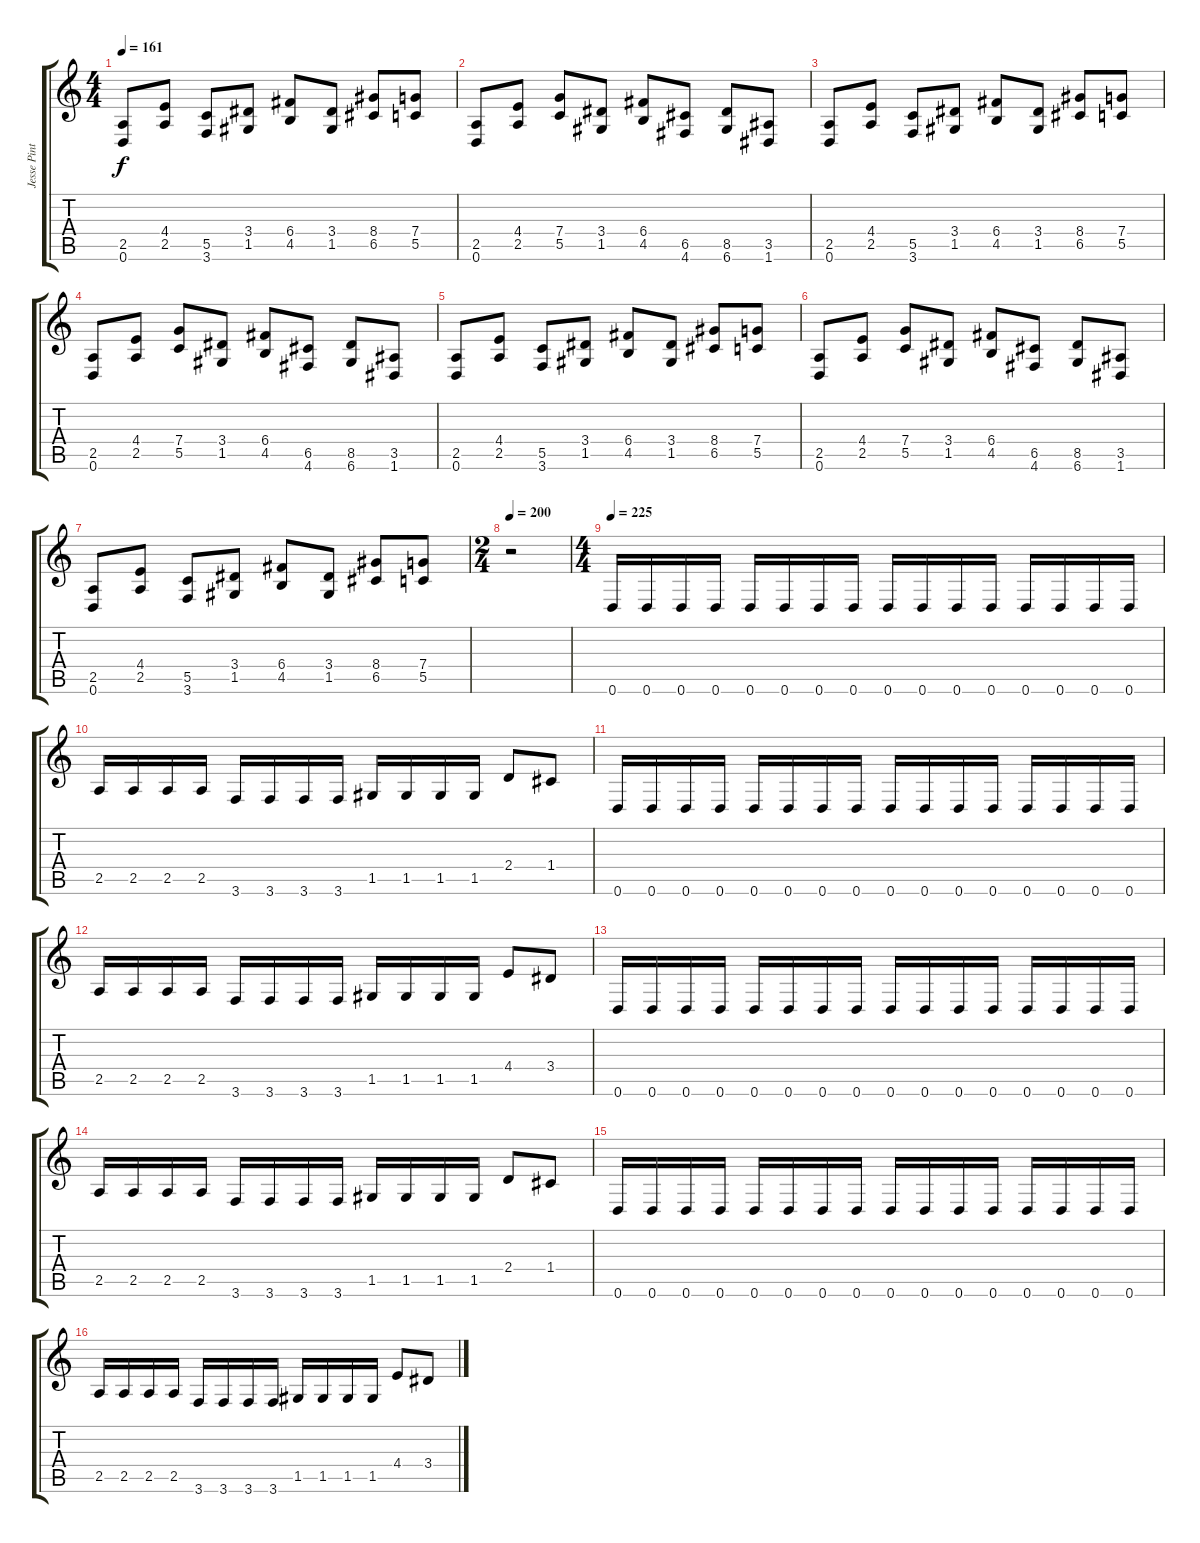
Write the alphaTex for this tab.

\track ("Jesse Pintado (Guitar 2)" "Jesse Pint") {instrument distortionguitar}
\staff {score tabs}
\tuning (D4 A3 F3 C3 G2 D2) {hide}
\ts (4 4)
\tempo 161
\clef g2
\ks c
(2.5 0.6).8{dy f} (4.4 2.5).8 (5.5 3.6).8 (3.4 1.5).8 (6.4 4.5).8 (3.4 1.5).8 (8.4 6.5).8 (7.4 5.5).8 |
(2.5 0.6).8 (4.4 2.5).8 (7.4 5.5).8 (3.4 1.5).8 (6.4 4.5).8 (6.5 4.6).8 (8.5 6.6).8 (3.5 1.6).8 |
(2.5 0.6).8 (4.4 2.5).8 (5.5 3.6).8 (3.4 1.5).8 (6.4 4.5).8 (3.4 1.5).8 (8.4 6.5).8 (7.4 5.5).8 |
(2.5 0.6).8 (4.4 2.5).8 (7.4 5.5).8 (3.4 1.5).8 (6.4 4.5).8 (6.5 4.6).8 (8.5 6.6).8 (3.5 1.6).8 |
(2.5 0.6).8 (4.4 2.5).8 (5.5 3.6).8 (3.4 1.5).8 (6.4 4.5).8 (3.4 1.5).8 (8.4 6.5).8 (7.4 5.5).8 |
(2.5 0.6).8 (4.4 2.5).8 (7.4 5.5).8 (3.4 1.5).8 (6.4 4.5).8 (6.5 4.6).8 (8.5 6.6).8 (3.5 1.6).8 |
(2.5 0.6).8 (4.4 2.5).8 (5.5 3.6).8 (3.4 1.5).8 (6.4 4.5).8 (3.4 1.5).8 (8.4 6.5).8 (7.4 5.5).8 |
\ts (2 4)
\tempo 200
r.2 |
\ts (4 4)
\tempo 225
0.6.16 0.6.16 0.6.16 0.6.16 0.6.16 0.6.16 0.6.16 0.6.16 0.6.16 0.6.16 0.6.16 0.6.16 0.6.16 0.6.16 0.6.16 0.6.16 |
2.5.16 2.5.16 2.5.16 2.5.16 3.6.16 3.6.16 3.6.16 3.6.16 1.5.16 1.5.16 1.5.16 1.5.16 2.4.8 1.4.8 |
0.6.16 0.6.16 0.6.16 0.6.16 0.6.16 0.6.16 0.6.16 0.6.16 0.6.16 0.6.16 0.6.16 0.6.16 0.6.16 0.6.16 0.6.16 0.6.16 |
2.5.16 2.5.16 2.5.16 2.5.16 3.6.16 3.6.16 3.6.16 3.6.16 1.5.16 1.5.16 1.5.16 1.5.16 4.4.8 3.4.8 |
0.6.16 0.6.16 0.6.16 0.6.16 0.6.16 0.6.16 0.6.16 0.6.16 0.6.16 0.6.16 0.6.16 0.6.16 0.6.16 0.6.16 0.6.16 0.6.16 |
2.5.16 2.5.16 2.5.16 2.5.16 3.6.16 3.6.16 3.6.16 3.6.16 1.5.16 1.5.16 1.5.16 1.5.16 2.4.8 1.4.8 |
0.6.16 0.6.16 0.6.16 0.6.16 0.6.16 0.6.16 0.6.16 0.6.16 0.6.16 0.6.16 0.6.16 0.6.16 0.6.16 0.6.16 0.6.16 0.6.16 |
2.5.16 2.5.16 2.5.16 2.5.16 3.6.16 3.6.16 3.6.16 3.6.16 1.5.16 1.5.16 1.5.16 1.5.16 4.4.8 3.4.8
